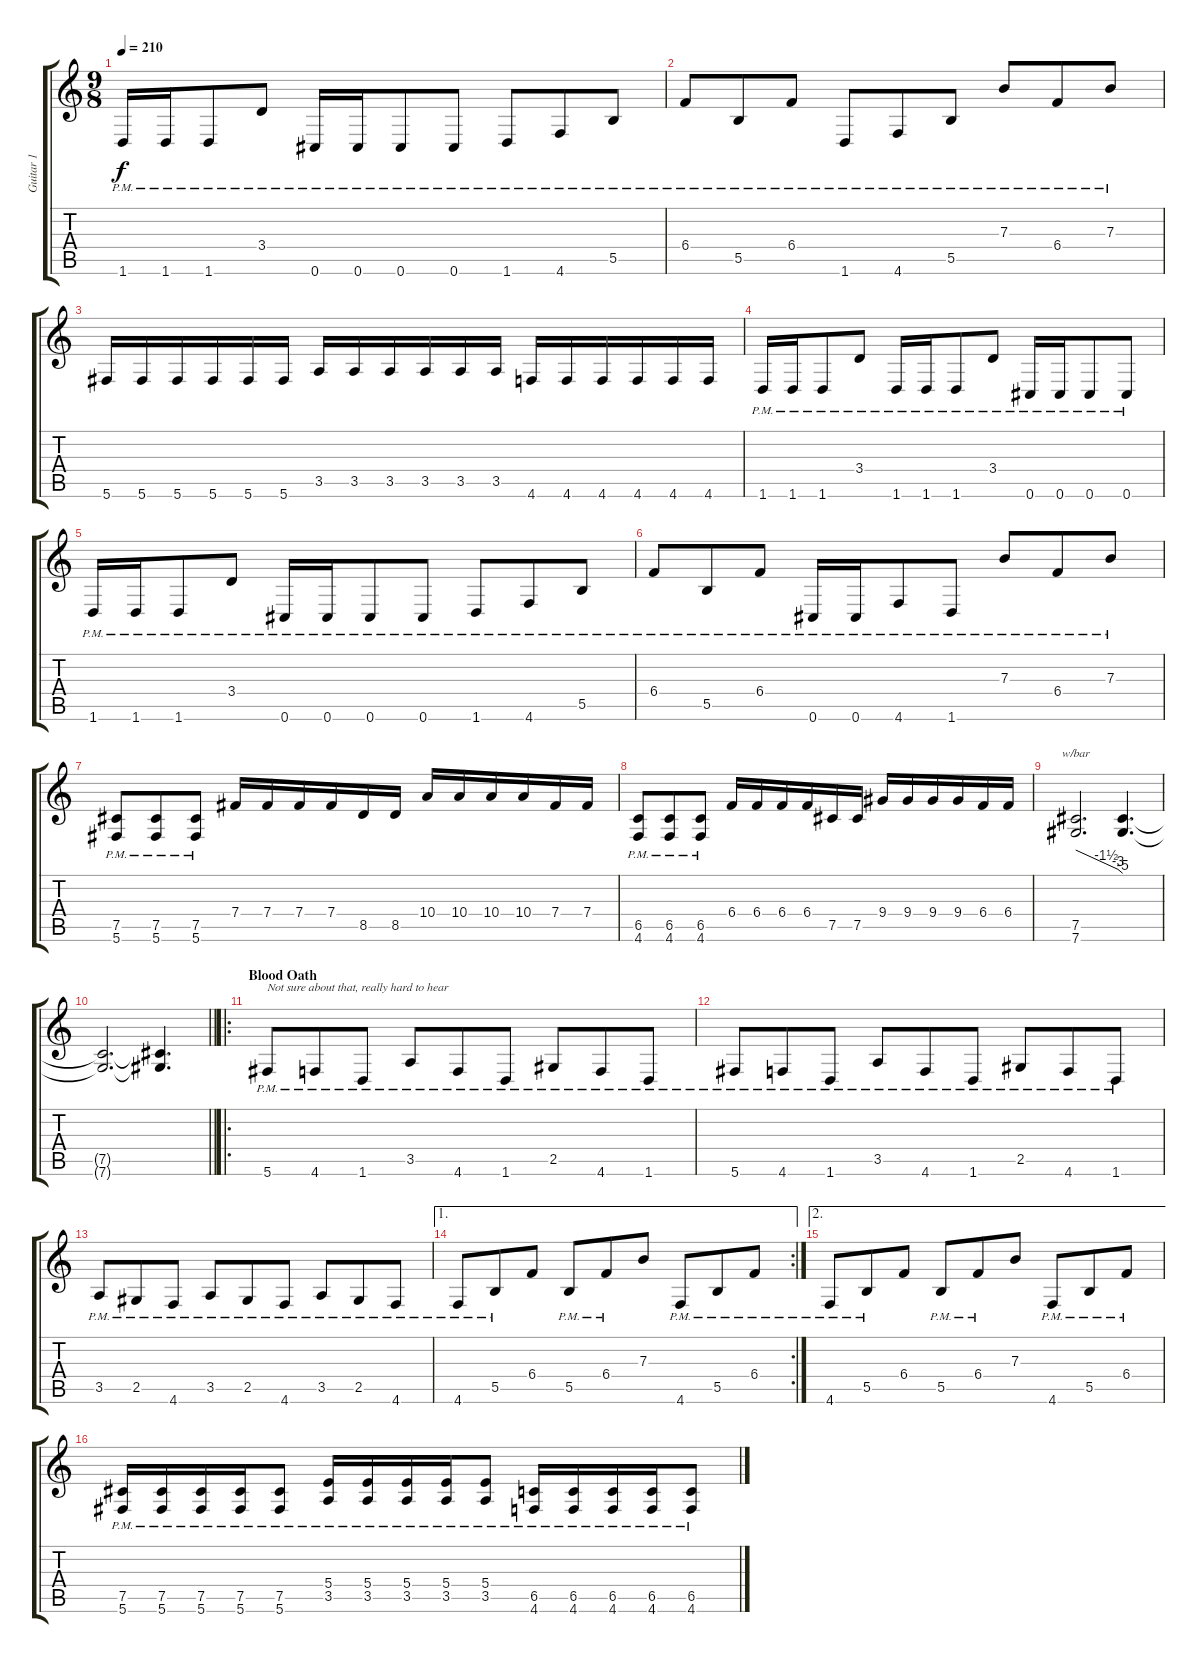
\track ("Guitar 1" "Guitar 1") {instrument distortionguitar}
\staff {score tabs}
\tuning (Db4 Ab3 E3 B2 Gb2 Db2) {hide}
\ts (9 8)
\tempo 210
\clef g2
\ks c
1.6{pm}.16{dy f} 1.6{pm}.16 1.6{pm}.8 3.4{pm}.8 0.6{pm}.16 0.6{pm}.16 0.6{pm}.8 0.6{pm}.8 1.6{pm}.8 4.6{pm}.8 5.5{pm}.8 |
6.4{pm}.8 5.5{pm}.8 6.4{pm}.8 1.6{pm}.8 4.6{pm}.8 5.5{pm}.8 7.3{pm}.8 6.4{pm}.8 7.3{pm}.8 |
5.6.16 5.6.16 5.6.16 5.6.16 5.6.16 5.6.16 3.5.16 3.5.16 3.5.16 3.5.16 3.5.16 3.5.16 4.6.16 4.6.16 4.6.16 4.6.16 4.6.16 4.6.16 |
1.6{pm}.16 1.6{pm}.16 1.6{pm}.8 3.4{pm}.8 1.6{pm}.16 1.6{pm}.16 1.6{pm}.8 3.4{pm}.8 0.6{pm}.16 0.6{pm}.16 0.6{pm}.8 0.6{pm}.8 |
1.6{pm}.16 1.6{pm}.16 1.6{pm}.8 3.4{pm}.8 0.6{pm}.16 0.6{pm}.16 0.6{pm}.8 0.6{pm}.8 1.6{pm}.8 4.6{pm}.8 5.5{pm}.8 |
6.4{pm}.8 5.5{pm}.8 6.4{pm}.8 0.6{pm}.16 0.6{pm}.16 4.6{pm}.8 1.6{pm}.8 7.3{pm}.8 6.4{pm}.8 7.3{pm}.8 |
(7.5{pm} 5.6{pm}).8 (7.5{pm} 5.6{pm}).8 (7.5{pm} 5.6{pm}).8 7.4.16 7.4.16 7.4.16 7.4.16 8.5.16 8.5.16 10.4.16 10.4.16 10.4.16 10.4.16 7.4.16 7.4.16 |
(6.5{pm} 4.6{pm}).8 (6.5{pm} 4.6{pm}).8 (6.5{pm} 4.6{pm}).8 6.4.16 6.4.16 6.4.16 6.4.16 7.5.16 7.5.16 9.4.16 9.4.16 9.4.16 9.4.16 6.4.16 6.4.16 |
(7.5 7.6).2{d tbe (custom default 0 0 39 -6 54 -12 60 -20)} (7.5{t} 7.6{t}).4{d} |
\barLineRight lightlight
(7.5{t} 7.6{t}).2{d} (7.5{t} 7.6{t}).4{d} |
\ro
\section ("" "Blood Oath")
5.6{pm}.8{txt "Not sure about that, really hard to hear"} 4.6{pm}.8 1.6{pm}.8 3.5{pm}.8 4.6{pm}.8 1.6{pm}.8 2.5{pm}.8 4.6{pm}.8 1.6{pm}.8 |
5.6{pm}.8 4.6{pm}.8 1.6{pm}.8 3.5{pm}.8 4.6{pm}.8 1.6{pm}.8 2.5{pm}.8 4.6{pm}.8 1.6{pm}.8 |
3.5{pm}.8 2.5{pm}.8 4.6{pm}.8 3.5{pm}.8 2.5{pm}.8 4.6{pm}.8 3.5{pm}.8 2.5{pm}.8 4.6{pm}.8 |
\ae 1
\rc 2
4.6{pm}.8 5.5{pm}.8 6.4.8 5.5{pm}.8 6.4{pm}.8 7.3.8 4.6{pm}.8 5.5{pm}.8 6.4{pm}.8 |
\ae 2
4.6{pm}.8 5.5{pm}.8 6.4.8 5.5{pm}.8 6.4{pm}.8 7.3.8 4.6{pm}.8 5.5{pm}.8 6.4{pm}.8 |
(7.5{pm} 5.6{pm}).16 (7.5{pm} 5.6{pm}).16 (7.5{pm} 5.6{pm}).16 (7.5{pm} 5.6{pm}).16 (7.5{pm} 5.6{pm}).8 (5.4{pm} 3.5{pm}).16 (5.4{pm} 3.5{pm}).16 (5.4{pm} 3.5{pm}).16 (5.4{pm} 3.5{pm}).16 (5.4{pm} 3.5{pm}).8 (6.5{pm} 4.6{pm}).16 (6.5{pm} 4.6{pm}).16 (6.5{pm} 4.6{pm}).16 (6.5{pm} 4.6{pm}).16 (6.5{pm} 4.6{pm}).8
